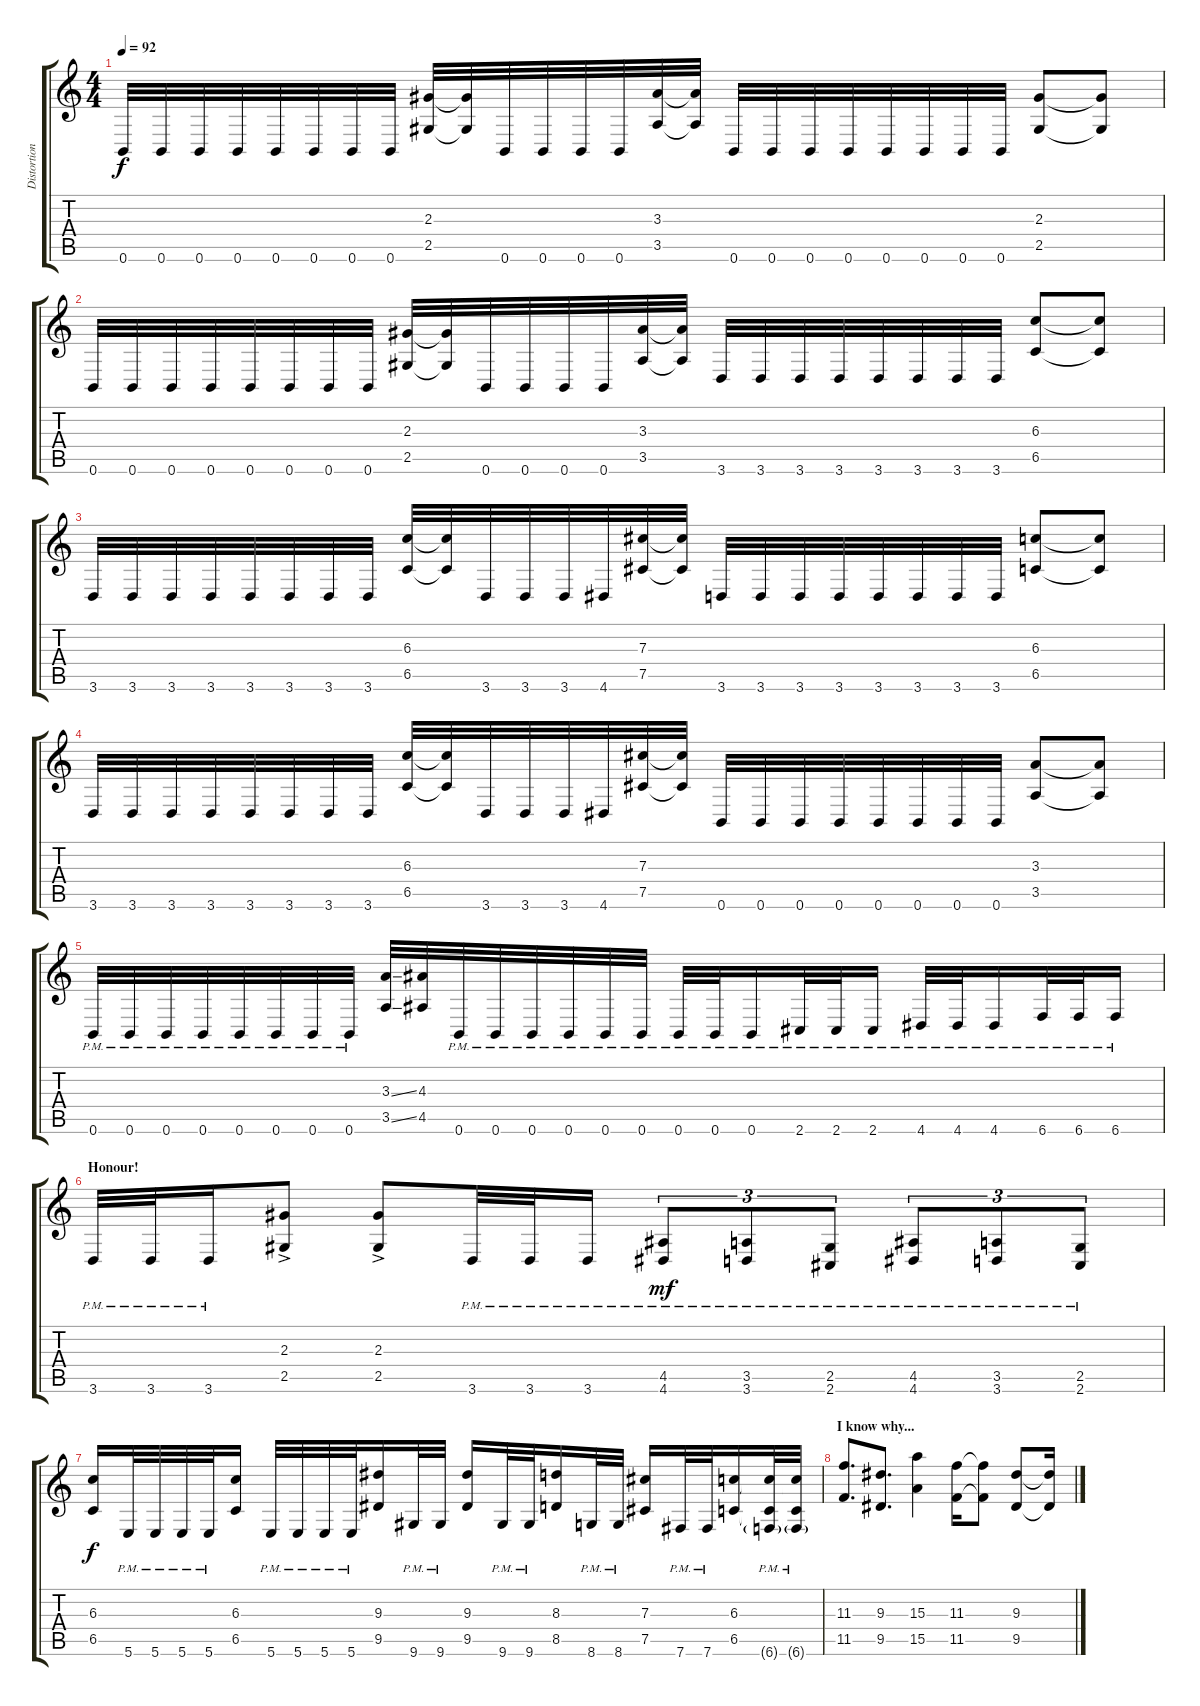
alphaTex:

\track ("Distortion Guitar" "Distortion") {instrument distortionguitar}
\staff {score tabs}
\tuning (Eb4 B3 Gb3 B2 Gb2 B1) {hide}
\ts (4 4)
\tempo 92
\clef g2
\ks c
0.6.32{dy f} 0.6.32 0.6.32 0.6.32 0.6.32 0.6.32 0.6.32 0.6.32 (2.3 2.5).32 (2.3{t} 2.5{t}).32 0.6.32 0.6.32 0.6.32 0.6.32 (3.3 3.5).32 (3.3{t} 3.5{t}).32 0.6.32 0.6.32 0.6.32 0.6.32 0.6.32 0.6.32 0.6.32 0.6.32 (2.3 2.5).8 (2.3{t} 2.5{t}).8 |
0.6.32 0.6.32 0.6.32 0.6.32 0.6.32 0.6.32 0.6.32 0.6.32 (2.3 2.5).32 (2.3{t} 2.5{t}).32 0.6.32 0.6.32 0.6.32 0.6.32 (3.3 3.5).32 (3.3{t} 3.5{t}).32 3.6.32 3.6.32 3.6.32 3.6.32 3.6.32 3.6.32 3.6.32 3.6.32 (6.3 6.5).8 (6.3{t} 6.5{t}).8 |
3.6.32 3.6.32 3.6.32 3.6.32 3.6.32 3.6.32 3.6.32 3.6.32 (6.3 6.5).32 (6.3{t} 6.5{t}).32 3.6.32 3.6.32 3.6.32 4.6.32 (7.3 7.5).32 (7.3{t} 7.5{t}).32 3.6.32 3.6.32 3.6.32 3.6.32 3.6.32 3.6.32 3.6.32 3.6.32 (6.3 6.5).8 (6.3{t} 6.5{t}).8 |
3.6.32 3.6.32 3.6.32 3.6.32 3.6.32 3.6.32 3.6.32 3.6.32 (6.3 6.5).32 (6.3{t} 6.5{t}).32 3.6.32 3.6.32 3.6.32 4.6.32 (7.3 7.5).32 (7.3{t} 7.5{t}).32 0.6.32 0.6.32 0.6.32 0.6.32 0.6.32 0.6.32 0.6.32 0.6.32 (3.3 3.5).8 (3.3{t} 3.5{t}).8 |
0.6{pm}.32 0.6{pm}.32 0.6{pm}.32 0.6{pm}.32 0.6{pm}.32 0.6{pm}.32 0.6{pm}.32 0.6{pm}.32 (3.3{ss} 3.5{ss}).32 (4.3 4.5).32 0.6{pm}.32 0.6{pm}.32 0.6{pm}.32 0.6{pm}.32 0.6{pm}.32 0.6{pm}.32 0.6{pm}.32 0.6{pm}.32 0.6{pm}.16 2.6{pm}.32 2.6{pm}.32 2.6{pm}.16 4.6{pm}.32 4.6{pm}.32 4.6{pm}.16 6.6{pm}.32 6.6{pm}.32 6.6{pm}.16 |
\section ("" "Honour!")
3.6{pm}.32 3.6{pm}.32 3.6{pm}.16 (2.3 2.5{ac}).8 (2.3 2.5{ac}).8 3.6{pm}.32 3.6{pm}.32 3.6{pm}.16 (4.5{pm} 4.6{pm}).8{tu (3 2) dy mf} (3.5{pm} 3.6{pm}).8{tu (3 2)} (2.5{pm} 2.6{pm}).8{tu (3 2)} (4.5{pm} 4.6{pm}).8{tu (3 2)} (3.5{pm} 3.6{pm}).8{tu (3 2)} (2.5{pm} 2.6{pm}).8{tu (3 2)} |
(6.3 6.5).16{dy f} 5.6{pm}.32 5.6{pm}.32 5.6{pm}.32 5.6{pm}.32 (6.3 6.5).16 5.6{pm}.32 5.6{pm}.32 5.6{pm}.32 5.6{pm}.32 (9.3 9.5).16 9.6{pm}.32 9.6{pm}.32 (9.3 9.5).16 9.6{pm}.32 9.6{pm}.32 (8.3 8.5).16 8.6{pm}.32 8.6{pm}.32 (7.3 7.5).16 7.6{pm}.32 7.6{pm}.32 (6.3 6.5).16 (6.3{t} 6.5{t} 6.6{g pm}).32 (6.3{t} 6.5{t} 6.6{g pm}).32 |
\section ("" "I know why...")
(11.3 11.5).8{d} (9.3 9.5).8{d} (15.3 15.5).4 (11.3 11.5).16 (11.3{t} 11.5{t}).8 (9.3 9.5).8 (9.3{t} 9.5{t}).16
